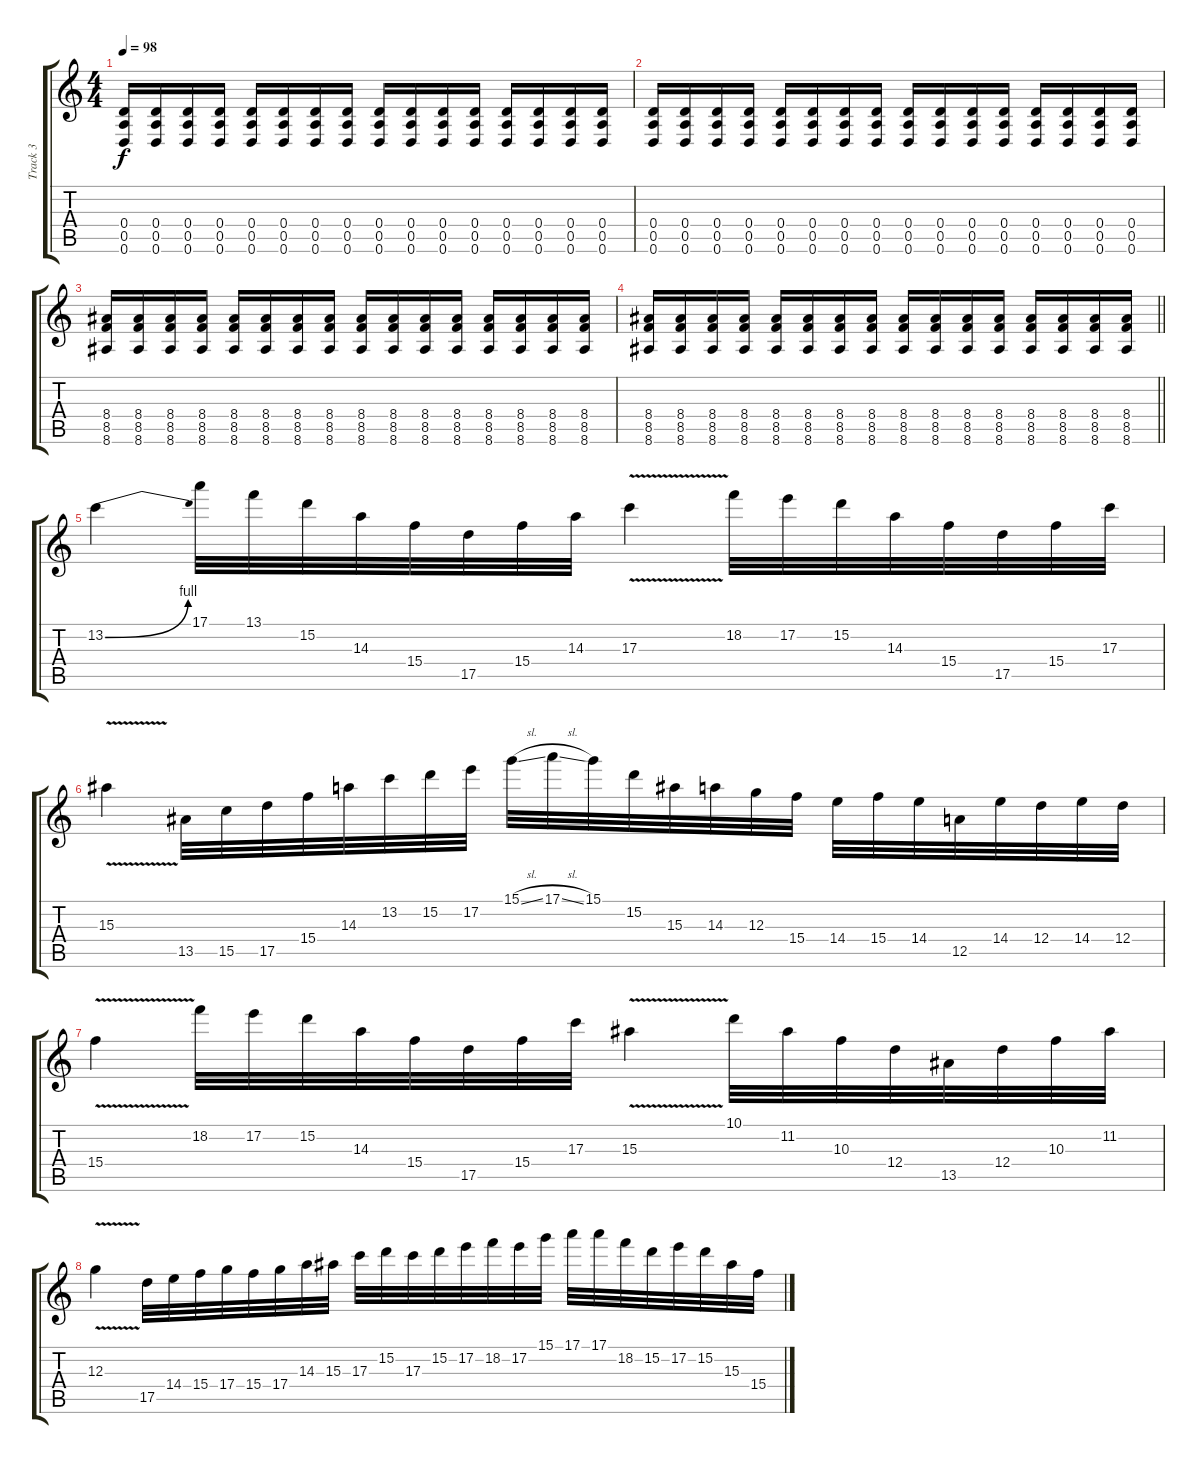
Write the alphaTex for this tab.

\track ("Track 3" "Track 3") {instrument distortionguitar}
\staff {score tabs}
\tuning (E4 B3 G3 D3 A2 D2) {hide}
\ts (4 4)
\tempo 98
\clef g2
\ks c
(0.4 0.5 0.6).16{dy f} (0.4 0.5 0.6).16 (0.4 0.5 0.6).16 (0.4 0.5 0.6).16 (0.4 0.5 0.6).16 (0.4 0.5 0.6).16 (0.4 0.5 0.6).16 (0.4 0.5 0.6).16 (0.4 0.5 0.6).16 (0.4 0.5 0.6).16 (0.4 0.5 0.6).16 (0.4 0.5 0.6).16 (0.4 0.5 0.6).16 (0.4 0.5 0.6).16 (0.4 0.5 0.6).16 (0.4 0.5 0.6).16 |
(0.4 0.5 0.6).16 (0.4 0.5 0.6).16 (0.4 0.5 0.6).16 (0.4 0.5 0.6).16 (0.4 0.5 0.6).16 (0.4 0.5 0.6).16 (0.4 0.5 0.6).16 (0.4 0.5 0.6).16 (0.4 0.5 0.6).16 (0.4 0.5 0.6).16 (0.4 0.5 0.6).16 (0.4 0.5 0.6).16 (0.4 0.5 0.6).16 (0.4 0.5 0.6).16 (0.4 0.5 0.6).16 (0.4 0.5 0.6).16 |
(8.4 8.5 8.6).16 (8.4 8.5 8.6).16 (8.4 8.5 8.6).16 (8.4 8.5 8.6).16 (8.4 8.5 8.6).16 (8.4 8.5 8.6).16 (8.4 8.5 8.6).16 (8.4 8.5 8.6).16 (8.4 8.5 8.6).16 (8.4 8.5 8.6).16 (8.4 8.5 8.6).16 (8.4 8.5 8.6).16 (8.4 8.5 8.6).16 (8.4 8.5 8.6).16 (8.4 8.5 8.6).16 (8.4 8.5 8.6).16 |
\barLineRight lightlight
(8.4 8.5 8.6).16 (8.4 8.5 8.6).16 (8.4 8.5 8.6).16 (8.4 8.5 8.6).16 (8.4 8.5 8.6).16 (8.4 8.5 8.6).16 (8.4 8.5 8.6).16 (8.4 8.5 8.6).16 (8.4 8.5 8.6).16 (8.4 8.5 8.6).16 (8.4 8.5 8.6).16 (8.4 8.5 8.6).16 (8.4 8.5 8.6).16 (8.4 8.5 8.6).16 (8.4 8.5 8.6).16 (8.4 8.5 8.6).16 |
13.2{be (bend 0 0 60 4)}.4{volume 16 balance 8} 17.1.32 13.1.32 15.2.32 14.3.32 15.4.32 17.5.32 15.4.32 14.3.32 17.3{v}.4 18.2.32 17.2.32 15.2.32 14.3.32 15.4.32 17.5.32 15.4.32 17.3.32 |
15.3{v}.4 13.5.32 15.5.32 17.5.32 15.4.32 14.3.32 13.2.32 15.2.32 17.2.32 15.1{sl}.32 17.1{sl}.32 15.1.32 15.2.32 15.3.32 14.3.32 12.3.32 15.4.32 14.4.32 15.4.32 14.4.32 12.5.32 14.4.32 12.4.32 14.4.32 12.4.32 |
15.4{v}.4 18.2.32 17.2.32 15.2.32 14.3.32 15.4.32 17.5.32 15.4.32 17.3.32 15.3{v}.4 10.1.32 11.2.32 10.3.32 12.4.32 13.5.32 12.4.32 10.3.32 11.2.32 |
12.3{v}.4 17.5.32 14.4.32 15.4.32 17.4.32 15.4.32 17.4.32 14.3.32 15.3.32 17.3.32 15.2.32 17.3.32 15.2.32 17.2.32 18.2.32 17.2.32 15.1.32 17.1.32 17.1.32 18.2.32 15.2.32 17.2.32 15.2.32 15.3.32 15.4.32
